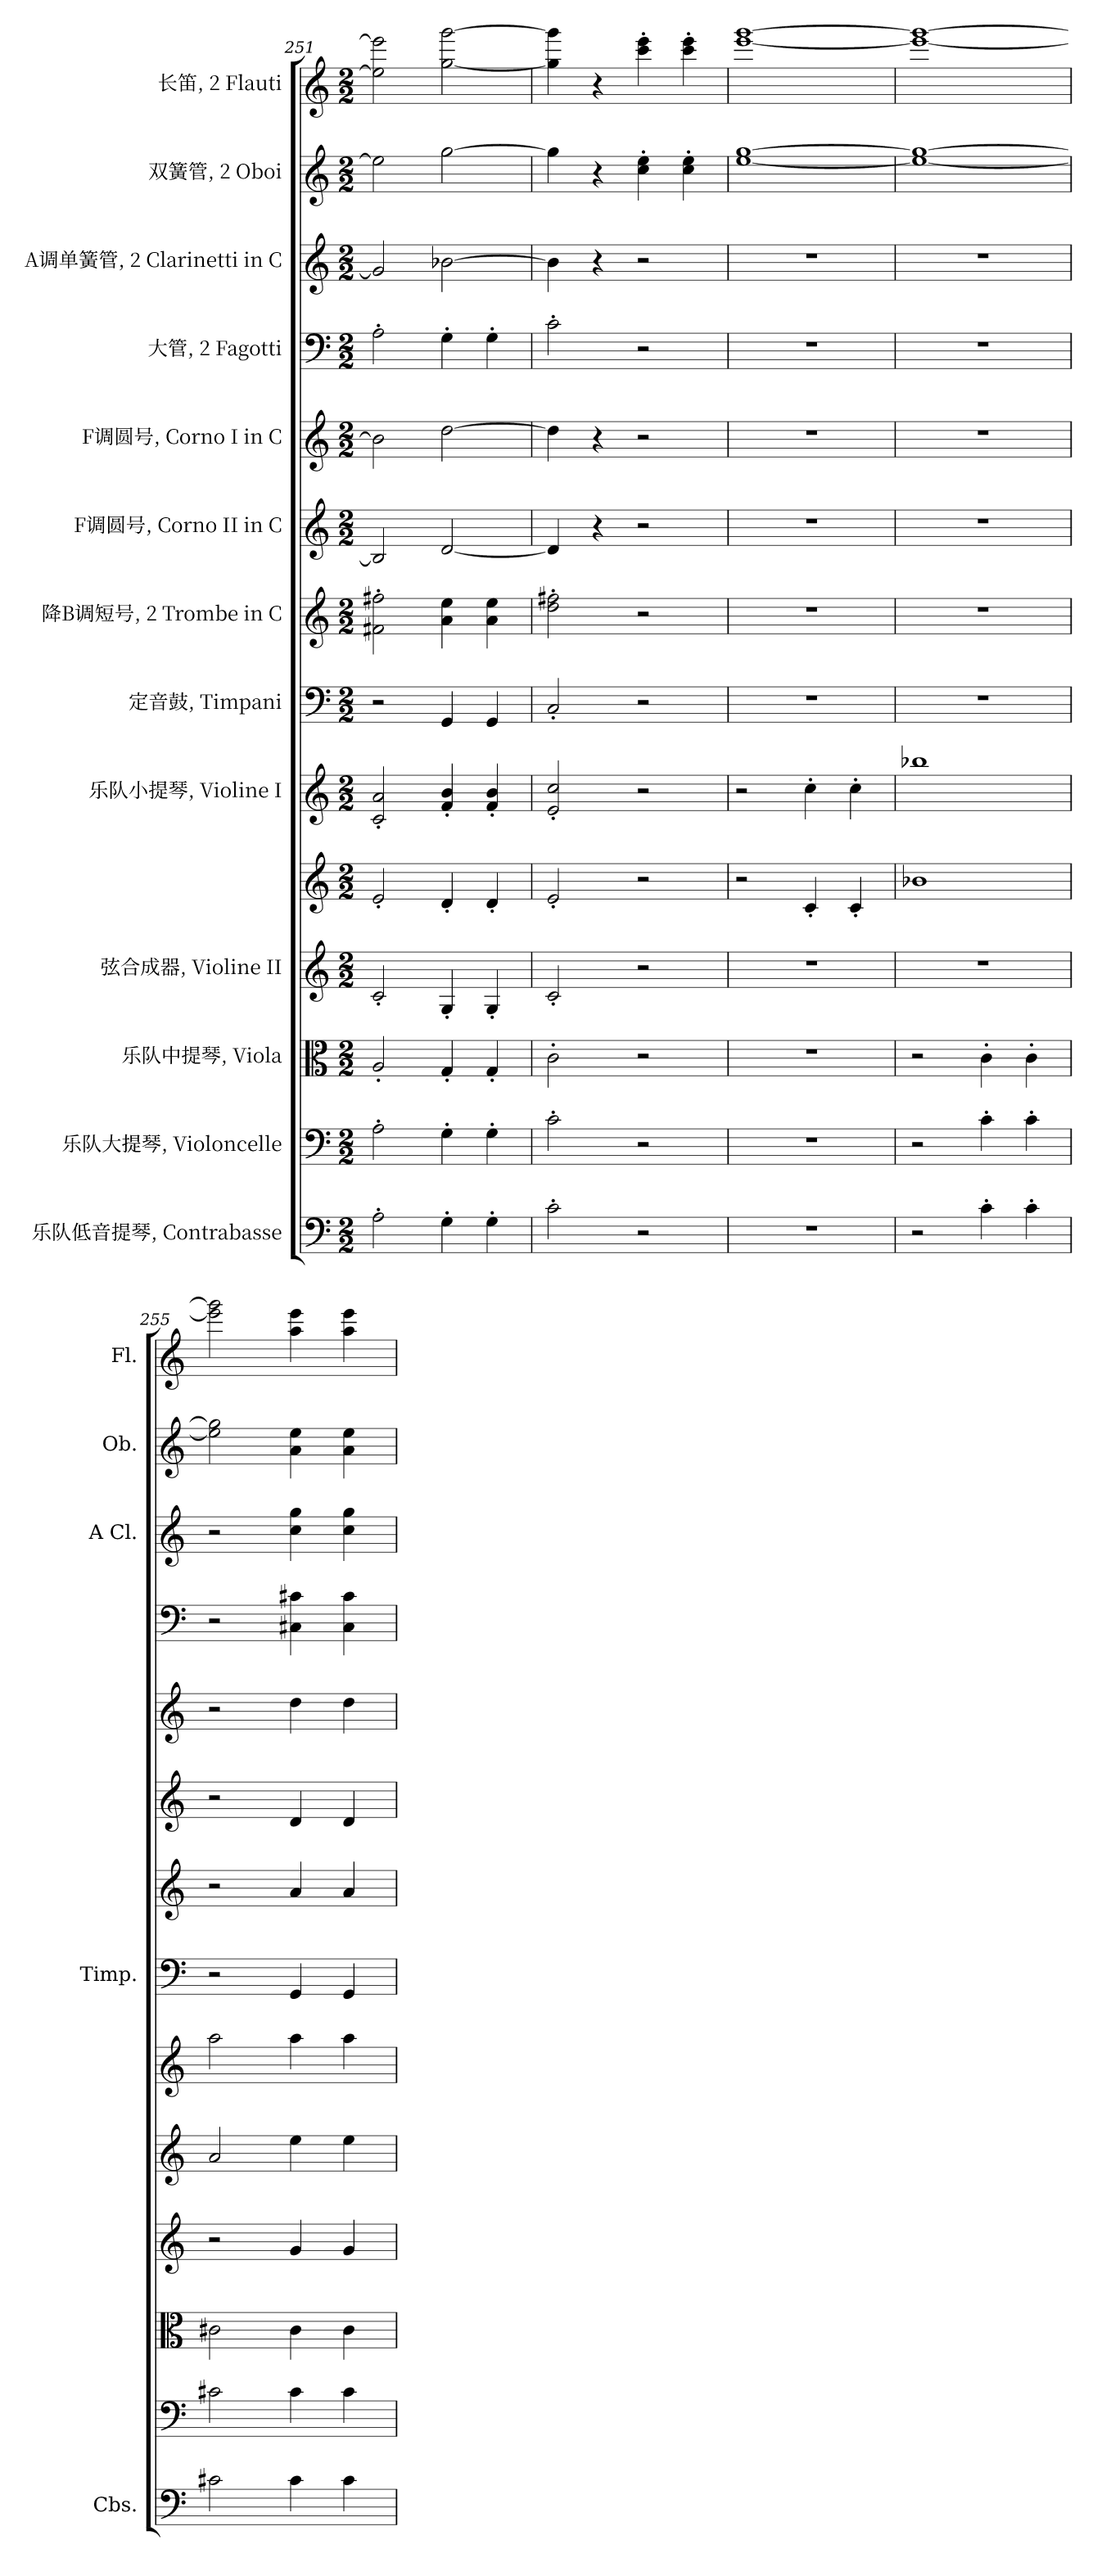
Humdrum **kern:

**kern	**kern	**kern	**kern	**kern	**kern	**kern	**kern	**kern	**kern	**kern	**kern	**kern	**kern
*part13	*part12	*part11	*part10	*part10	*part9	*part8	*part7	*part6	*part5	*part4	*part3	*part2	*part1
*staff14	*staff13	*staff12	*staff11	*staff10	*staff9	*staff8	*staff7	*staff6	*staff5	*staff4	*staff3	*staff2	*staff1
*I"乐队低音提琴, Contrabasse	*I"乐队大提琴, Violoncelle	*I"乐队中提琴, Viola	*I"弦合成器, Violine II	*	*I"乐队小提琴, Violine I	*I"定音鼓, Timpani	*I"降B调短号, 2 Trombe in C	*I"F调圆号, Corno II in C	*I"F调圆号, Corno I in C	*I"大管, 2 Fagotti	*I"A调单簧管, 2 Clarinetti in C	*I"双簧管, 2 Oboi	*I"长笛, 2 Flauti
*I'Cbs.	*	*	*	*	*	*I'Timp.	*	*	*	*	*I'A Cl.	*I'Ob.	*I'Fl.
!!LO:PB:g=z
*clefF4	*clefF4	*clefC3	*clefG2	*clefG2	*clefG2	*clefF4	*clefG2	*clefG2	*clefG2	*clefF4	*clefG2	*clefG2	*clefG2
*ITrd7c12	*	*	*	*	*	*	*ITrd1c2	*ITrd4c7	*ITrd4c7	*	*ITrd2c3	*	*
*k[]	*k[]	*k[]	*k[]	*k[]	*k[]	*k[]	*k[b-e-]	*k[b-]	*k[b-]	*k[]	*k[f#c#g#]	*k[]	*k[]
*M2/2	*M2/2	*M2/2	*M2/2	*M2/2	*M2/2	*M2/2	*M2/2	*M2/2	*M2/2	*M2/2	*M2/2	*M2/2	*M2/2
*MM244	*MM244	*MM244	*MM244	*MM244	*MM244	*MM244	*MM244	*MM244	*MM244	*MM244	*MM244	*MM244	*MM244
=251	=251	=251	=251	=251	=251	=251	=251	=251	=251	=251	=251	=251	=251
2AA'\	2A'\	2A'/	2c'/	2e'/	2c/' 2a/'	2r	2en\' 2een\'	2E/]	2e\]	2A'\	2e/]	2ee\]	2ee\] 2eee\]
*	*	*	*	*	*	*	*	*	*	*	*	*	*MM256
4GG'\	4G'\	4G'/	4G'/	4d'/	4f/' 4b/'	4GG/	4g\ 4dd\	[2G/	[2g\	4G'\	[2gn\	[2gg\	[2gg\ [2ggg\
4GG'\	4G'\	4G'/	4G'/	4d'/	4f/' 4b/'	4GG/	4g\ 4dd\	.	.	4G'\	.	.	.
=252	=252	=252	=252	=252	=252	=252	=252	=252	=252	=252	=252	=252	=252
*	*	*	*	*	*	*	*	*	*	*	*	*	*MM247
2C'\	2c'\	2c'\	2c'/	2e'/	2e/' 2cc/'	2C'/	2cc\' 2een\'	4G/]	4g\]	2c'\	4g\]	4gg\]	4gg\] 4ggg\]
*	*	*	*	*	*	*	*	*	*	*	*	*	*MM200
.	.	.	.	.	.	.	.	4r	4r	.	4r	4r	4r
*	*	*	*	*	*	*	*	*	*	*	*	*	*MM260
2r	2r	2r	2r	2r	2r	2r	2r	2r	2r	2r	2r	4cc\' 4ee\'	4ccc\' 4eee\'
.	.	.	.	.	.	.	.	.	.	.	.	4cc\' 4ee\'	4ccc\' 4eee\'
=253	=253	=253	=253	=253	=253	=253	=253	=253	=253	=253	=253	=253	=253
*	*	*	*	*	*	*	*	*	*	*	*	*	*MM247
1r	1r	1r	1r	2r	2r	1r	1r	1r	1r	1r	1r	[1ee [1gg	[1eee [1ggg
.	.	.	.	4c'/	4cc'\	.	.	.	.	.	.	.	.
.	.	.	.	4c'/	4cc'\	.	.	.	.	.	.	.	.
=254	=254	=254	=254	=254	=254	=254	=254	=254	=254	=254	=254	=254	=254
*	*	*	*	*	*	*	*	*	*	*	*	*	*MM247
2r	2r	2r	1r	1b-X	1bb-X	1r	1r	1r	1r	1r	1r	1ee_ 1gg_	1eee_ 1ggg_
4C'\	4c'\	4c'\	.	.	.	.	.	.	.	.	.	.	.
4C'\	4c'\	4c'\	.	.	.	.	.	.	.	.	.	.	.
=255	=255	=255	=255	=255	=255	=255	=255	=255	=255	=255	=255	=255	=255
*	*	*	*	*	*	*	*	*	*	*	*	*	*MM247
2C#X\	2c#X\	2c#X\	2r	2a/	2aa\	2r	2r	2r	2r	2r	2r	2ee\] 2gg\]	2eee\] 2ggg\]
*	*	*	*	*	*	*	*	*	*	*	*	*	*MM262
4C#\	4c#\	4c#\	4g/	4ee\	4aa\	4GG/	4g/	4G/	4g\	4C#X\ 4c#X\	4a\ 4ee\	4a\ 4ee\	4aa\ 4eee\
4C#\	4c#\	4c#\	4g/	4ee\	4aa\	4GG/	4g/	4G/	4g\	4C#\ 4c#\	4a\ 4ee\	4a\ 4ee\	4aa\ 4eee\
=	=	=	=	=	=	=	=	=	=	=	=	=	=
*-	*-	*-	*-	*-	*-	*-	*-	*-	*-	*-	*-	*-	*-
